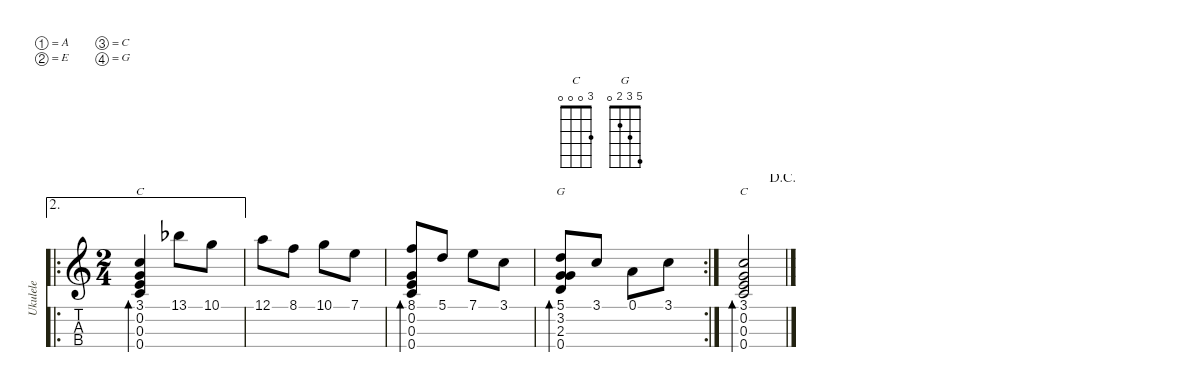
\defaultSystemsLayout 4
\hideDynamics
\bracketExtendMode nobrackets
\otherSystemsTrackNameOrientation horizontal
\defaultBarNumberDisplay Hide
\track ("Ukulele" "Ukulele") {defaultSystemsLayout 4 instrument acousticguitarnylon}
\staff {score tabs}
\tuning (A4 E4 C4 G4)
\displaytranspose 0
\chord ("C" 3 0 0 0)
\chord ("G" 5 3 2 0)
\ae 2
\ro
\ts (2 4)
\tempo (90 hide)
\clef g2
\ks c
(3.1 0.4 0.2 0.3).4{bd 65 ch "C" dy mf beam Up} 13.1{acc b}.8{beam Down} 10.1.8{beam Down} |
12.1.8{beam Down} 8.1.8{beam Down} 10.1.8{beam Down} 7.1.8{beam Down} |
(8.1 0.3 0.2 0.4).8{bd 63 beam Up} 5.1.8{beam Up} 7.1.8{beam Down} 3.1.8{beam Down} |
\rc 2
(5.1 0.4 3.2 2.3).8{bd 62 ch "G" beam Up} 3.1.8{beam Up} 0.1.8{beam Down} 3.1.8{beam Down} |
\jump dacapo
(3.1 0.4 0.2 0.3).2{bd 64 ch "C" beam Up}
